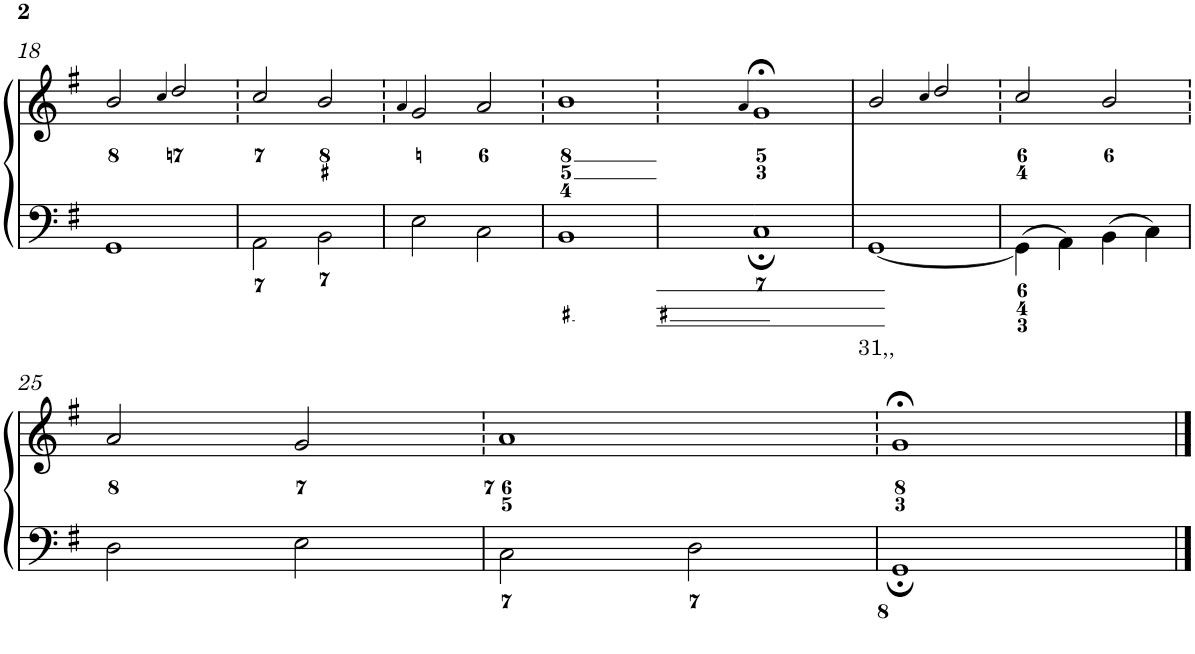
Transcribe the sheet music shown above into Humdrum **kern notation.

**kern	**text	**kern
*part1	*part1	*part1
*staff2	*staff2	*staff1
*I"Piano	*	*
*I'Pno.	*	*
!!LO:PB:g=z
*clefF4	*	*clefG2
*k[f#]	*	*k[f#]
*G:	*	*G:
*M4/4	*	*M4/4
*met(c)	*	*met(c)
=18	=18	=18
1GG	.	2b/
.	.	4qcc/
.	.	2dd/
=19	=19	=19
2AA\	.	2cc/
2BB\	.	2b/
=20	=20	=20
.	.	4qa/
2E\	.	2g/
2C\	.	2a/
=21	=21	=21
1BB	.	1b
=22	=22	=22
.	.	4qa/
1C;	.	1g;<
=23	=23	=23
!	!LO:LY:b	!
[<1GG	31,,	2b/
.	.	4qcc/
.	.	2dd/
=24	=24	=24
4GG\]	.	2cc/
4AA\	.	.
4BB\	.	2b/
4C\	.	.
!!LO:LB:g=z
=25	=25	=25
2D\	.	2a/
2E\	.	2g/
=26	=26	=26
2C\	.	1a
2D\	.	.
=27	=27	=27
1GG;	.	1g;<
==	==	==
*-	*-	*-
